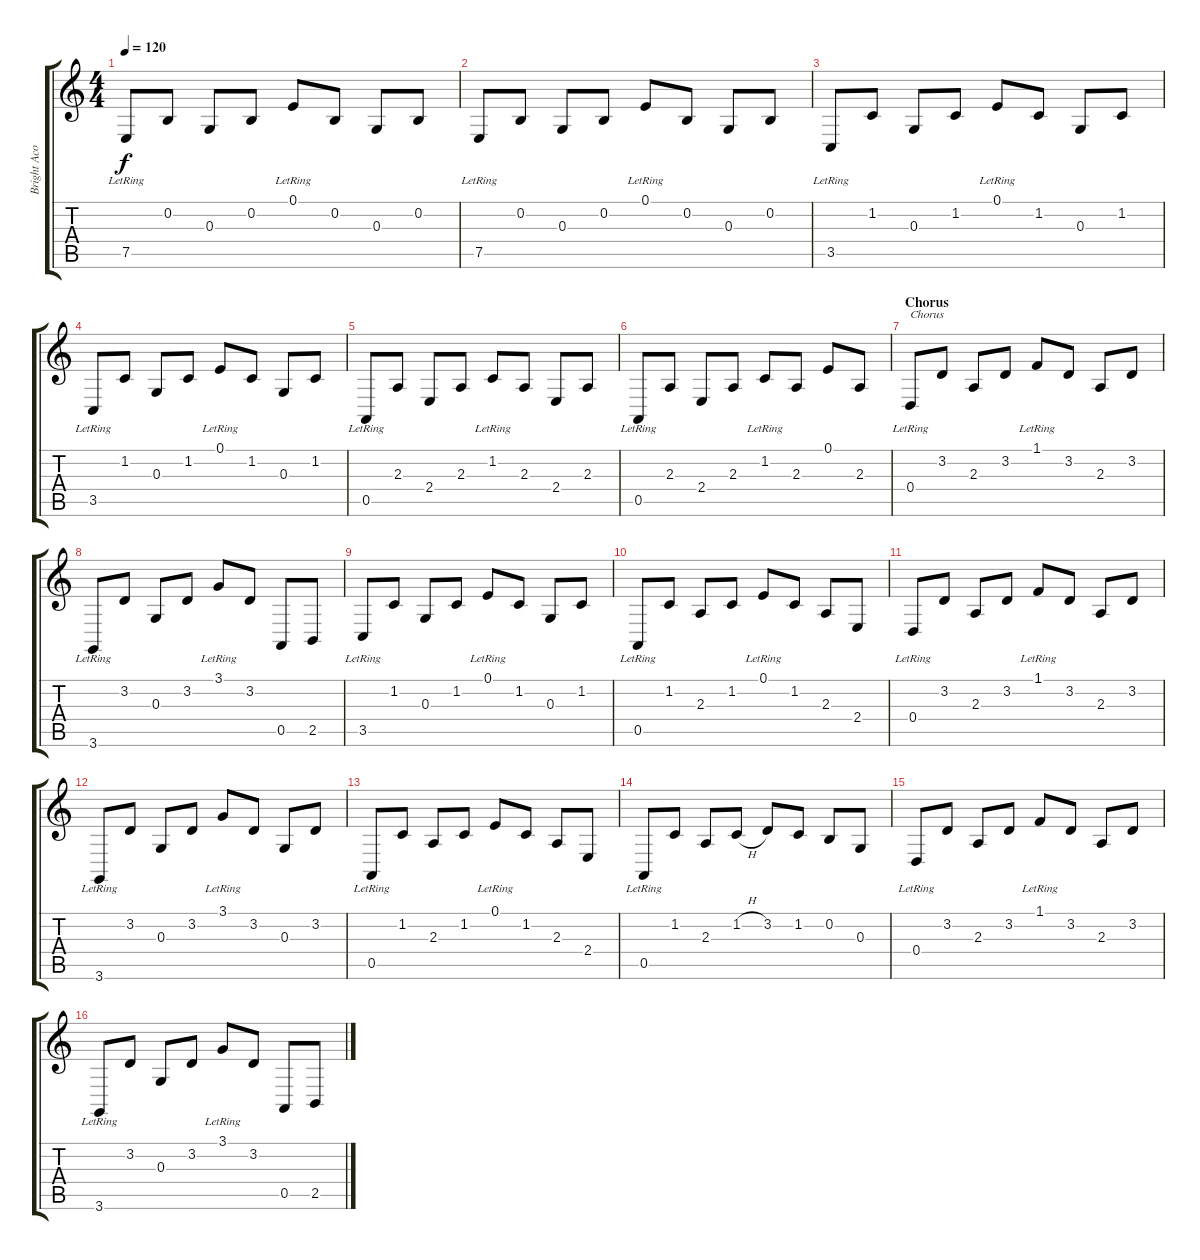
\track ("Bright Acoustic Gtr" "Bright Aco") {instrument harpsichord}
\staff {score tabs}
\tuning (E4 B3 G3 D3 A2 E2) {hide}
\ts (4 4)
\tempo 120
\clef g2
\ks c
7.5{lr}.8{dy f} 0.2.8 0.3.8 0.2.8 0.1{lr}.8 0.2.8 0.3.8 0.2.8 |
7.5{lr}.8 0.2.8 0.3.8 0.2.8 0.1{lr}.8 0.2.8 0.3.8 0.2.8 |
3.5{lr}.8 1.2.8 0.3.8 1.2.8 0.1{lr}.8 1.2.8 0.3.8 1.2.8 |
3.5{lr}.8 1.2.8 0.3.8 1.2.8 0.1{lr}.8 1.2.8 0.3.8 1.2.8 |
0.5{lr}.8 2.3.8 2.4.8 2.3.8 1.2{lr}.8 2.3.8 2.4.8 2.3.8 |
0.5{lr}.8 2.3.8 2.4.8 2.3.8 1.2{lr}.8 2.3.8 0.1.8 2.3.8 |
\section ("" "Chorus")
0.4{lr}.8{txt "Chorus"} 3.2.8 2.3.8 3.2.8 1.1{lr}.8 3.2.8 2.3.8 3.2.8 |
3.6{lr}.8 3.2.8 0.3.8 3.2.8 3.1{lr}.8 3.2.8 0.5.8 2.5.8 |
3.5{lr}.8 1.2.8 0.3.8 1.2.8 0.1{lr}.8 1.2.8 0.3.8 1.2.8 |
0.5{lr}.8 1.2.8 2.3.8 1.2.8 0.1{lr}.8 1.2.8 2.3.8 2.4.8 |
0.4{lr}.8 3.2.8 2.3.8 3.2.8 1.1{lr}.8 3.2.8 2.3.8 3.2.8 |
3.6{lr}.8 3.2.8 0.3.8 3.2.8 3.1{lr}.8 3.2.8 0.3.8 3.2.8 |
0.5{lr}.8 1.2.8 2.3.8 1.2.8 0.1{lr}.8 1.2.8 2.3.8 2.4.8 |
0.5{lr}.8 1.2.8 2.3.8 1.2{h}.8 3.2.8 1.2.8 0.2.8 0.3.8 |
0.4{lr}.8 3.2.8 2.3.8 3.2.8 1.1{lr}.8 3.2.8 2.3.8 3.2.8 |
3.6{lr}.8 3.2.8 0.3.8 3.2.8 3.1{lr}.8 3.2.8 0.5.8 2.5.8
